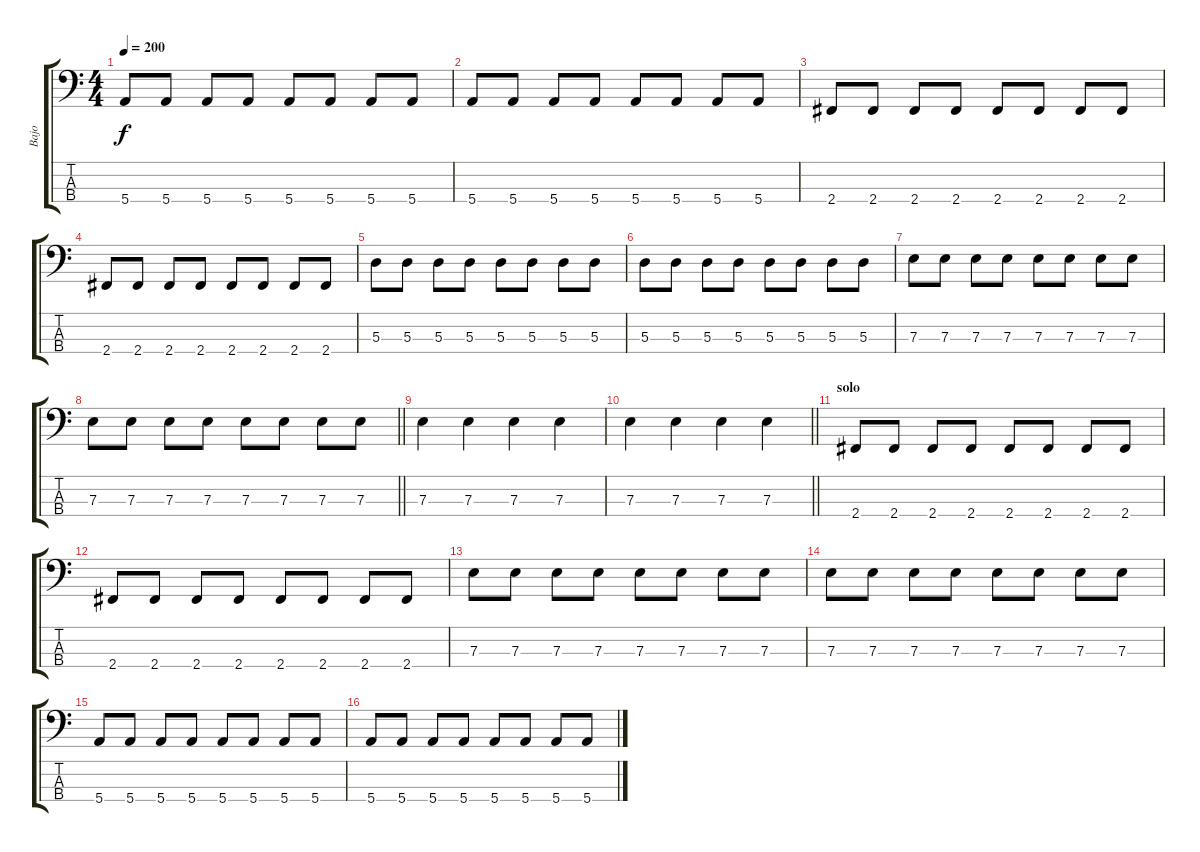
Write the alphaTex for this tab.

\track ("Bajo" "Bajo") {instrument electricbasspick}
\staff {score tabs}
\tuning (G2 D2 A1 E1) {hide}
\ts (4 4)
\tempo 200
\clef f4
\ks c
5.4.8{dy f} 5.4.8 5.4.8 5.4.8 5.4.8 5.4.8 5.4.8 5.4.8 |
5.4.8 5.4.8 5.4.8 5.4.8 5.4.8 5.4.8 5.4.8 5.4.8 |
2.4.8 2.4.8 2.4.8 2.4.8 2.4.8 2.4.8 2.4.8 2.4.8 |
2.4.8 2.4.8 2.4.8 2.4.8 2.4.8 2.4.8 2.4.8 2.4.8 |
5.3.8 5.3.8 5.3.8 5.3.8 5.3.8 5.3.8 5.3.8 5.3.8 |
5.3.8 5.3.8 5.3.8 5.3.8 5.3.8 5.3.8 5.3.8 5.3.8 |
7.3.8 7.3.8 7.3.8 7.3.8 7.3.8 7.3.8 7.3.8 7.3.8 |
\barLineRight lightlight
7.3.8 7.3.8 7.3.8 7.3.8 7.3.8 7.3.8 7.3.8 7.3.8 |
7.3.4 7.3.4 7.3.4 7.3.4 |
\barLineRight lightlight
7.3.4 7.3.4 7.3.4 7.3.4 |
\section ("" "solo")
2.4.8 2.4.8 2.4.8 2.4.8 2.4.8 2.4.8 2.4.8 2.4.8 |
2.4.8 2.4.8 2.4.8 2.4.8 2.4.8 2.4.8 2.4.8 2.4.8 |
7.3.8 7.3.8 7.3.8 7.3.8 7.3.8 7.3.8 7.3.8 7.3.8 |
7.3.8 7.3.8 7.3.8 7.3.8 7.3.8 7.3.8 7.3.8 7.3.8 |
5.4.8 5.4.8 5.4.8 5.4.8 5.4.8 5.4.8 5.4.8 5.4.8 |
5.4.8 5.4.8 5.4.8 5.4.8 5.4.8 5.4.8 5.4.8 5.4.8
